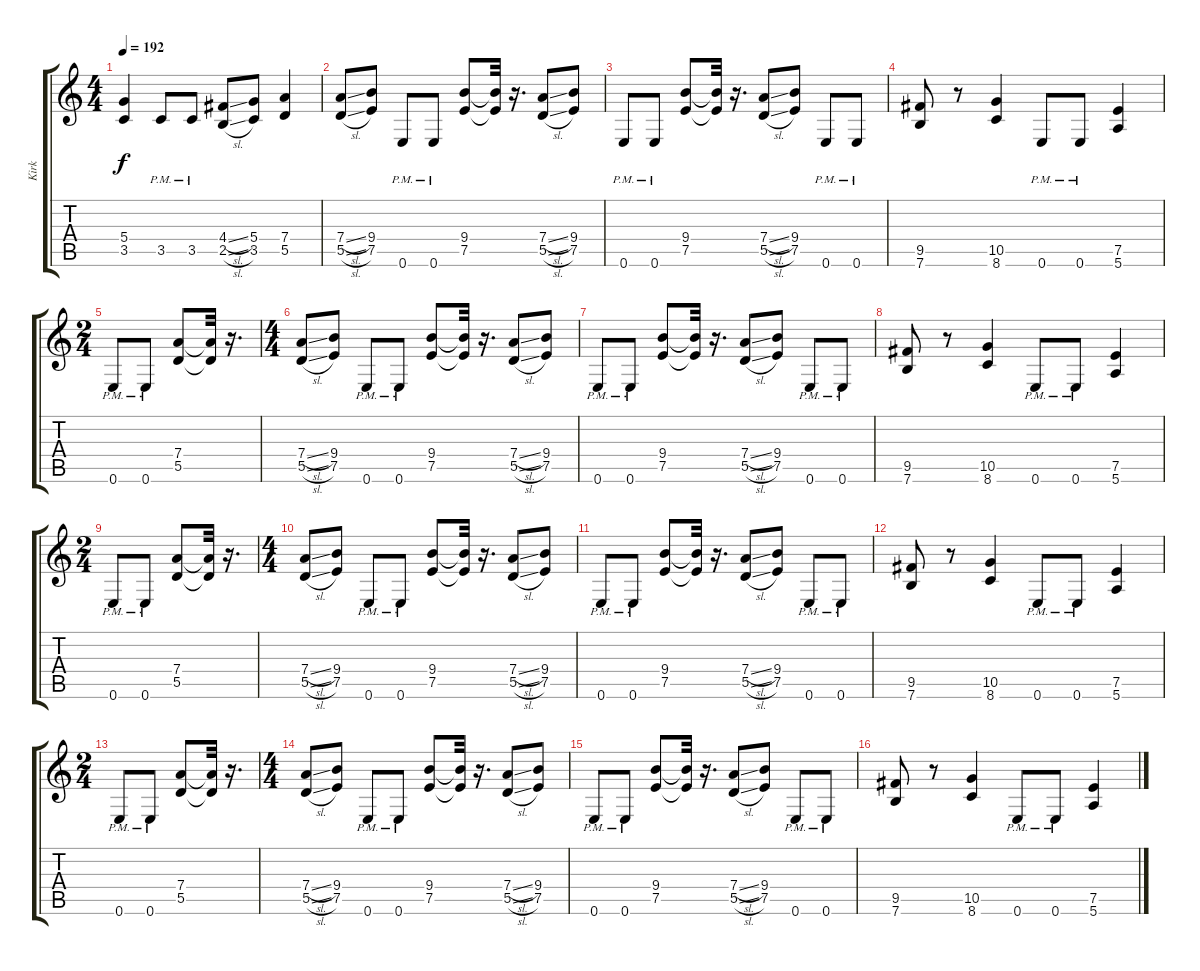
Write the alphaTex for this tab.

\track ("Kirk" "Kirk") {instrument distortionguitar}
\staff {score tabs}
\tuning (E4 B3 G3 D3 A2 E2) {hide}
\ts (4 4)
\tempo 192
\clef g2
\ks c
(5.4{t} 3.5{t}).4{dy f} 3.5{pm}.8 3.5{pm}.8 (4.4{sl} 2.5{sl}).8 (5.4 3.5).8 (7.4 5.5).4 |
(7.4{sl} 5.5{sl}).8 (9.4 7.5).8 0.6{pm}.8 0.6{pm}.8 (9.4 7.5).8 (9.4{t} 7.5{t}).32 r.16{d} (7.4{sl} 5.5{sl}).8 (9.4 7.5).8 |
0.6{pm}.8 0.6{pm}.8 (9.4 7.5).8 (9.4{t} 7.5{t}).32 r.16{d} (7.4{sl} 5.5{sl}).8 (9.4 7.5).8 0.6{pm}.8 0.6{pm}.8 |
(9.5 7.6).8 r.8 (10.5 8.6).4 0.6{pm}.8 0.6{pm}.8 (7.5 5.6).4 |
\ts (2 4)
0.6{pm}.8 0.6{pm}.8 (7.4 5.5).8 (7.4{t} 5.5{t}).32 r.16{d} |
\ts (4 4)
(7.4{sl} 5.5{sl}).8 (9.4 7.5).8 0.6{pm}.8 0.6{pm}.8 (9.4 7.5).8 (9.4{t} 7.5{t}).32 r.16{d} (7.4{sl} 5.5{sl}).8 (9.4 7.5).8 |
0.6{pm}.8 0.6{pm}.8 (9.4 7.5).8 (9.4{t} 7.5{t}).32 r.16{d} (7.4{sl} 5.5{sl}).8 (9.4 7.5).8 0.6{pm}.8 0.6{pm}.8 |
(9.5 7.6).8 r.8 (10.5 8.6).4 0.6{pm}.8 0.6{pm}.8 (7.5 5.6).4 |
\ts (2 4)
0.6{pm}.8 0.6{pm}.8 (7.4 5.5).8 (7.4{t} 5.5{t}).32 r.16{d} |
\ts (4 4)
(7.4{sl} 5.5{sl}).8 (9.4 7.5).8 0.6{pm}.8 0.6{pm}.8 (9.4 7.5).8 (9.4{t} 7.5{t}).32 r.16{d} (7.4{sl} 5.5{sl}).8 (9.4 7.5).8 |
0.6{pm}.8 0.6{pm}.8 (9.4 7.5).8 (9.4{t} 7.5{t}).32 r.16{d} (7.4{sl} 5.5{sl}).8 (9.4 7.5).8 0.6{pm}.8 0.6{pm}.8 |
(9.5 7.6).8 r.8 (10.5 8.6).4 0.6{pm}.8 0.6{pm}.8 (7.5 5.6).4 |
\ts (2 4)
0.6{pm}.8 0.6{pm}.8 (7.4 5.5).8 (7.4{t} 5.5{t}).32 r.16{d} |
\ts (4 4)
(7.4{sl} 5.5{sl}).8 (9.4 7.5).8 0.6{pm}.8 0.6{pm}.8 (9.4 7.5).8 (9.4{t} 7.5{t}).32 r.16{d} (7.4{sl} 5.5{sl}).8 (9.4 7.5).8 |
0.6{pm}.8 0.6{pm}.8 (9.4 7.5).8 (9.4{t} 7.5{t}).32 r.16{d} (7.4{sl} 5.5{sl}).8 (9.4 7.5).8 0.6{pm}.8 0.6{pm}.8 |
(9.5 7.6).8 r.8 (10.5 8.6).4 0.6{pm}.8 0.6{pm}.8 (7.5 5.6).4
